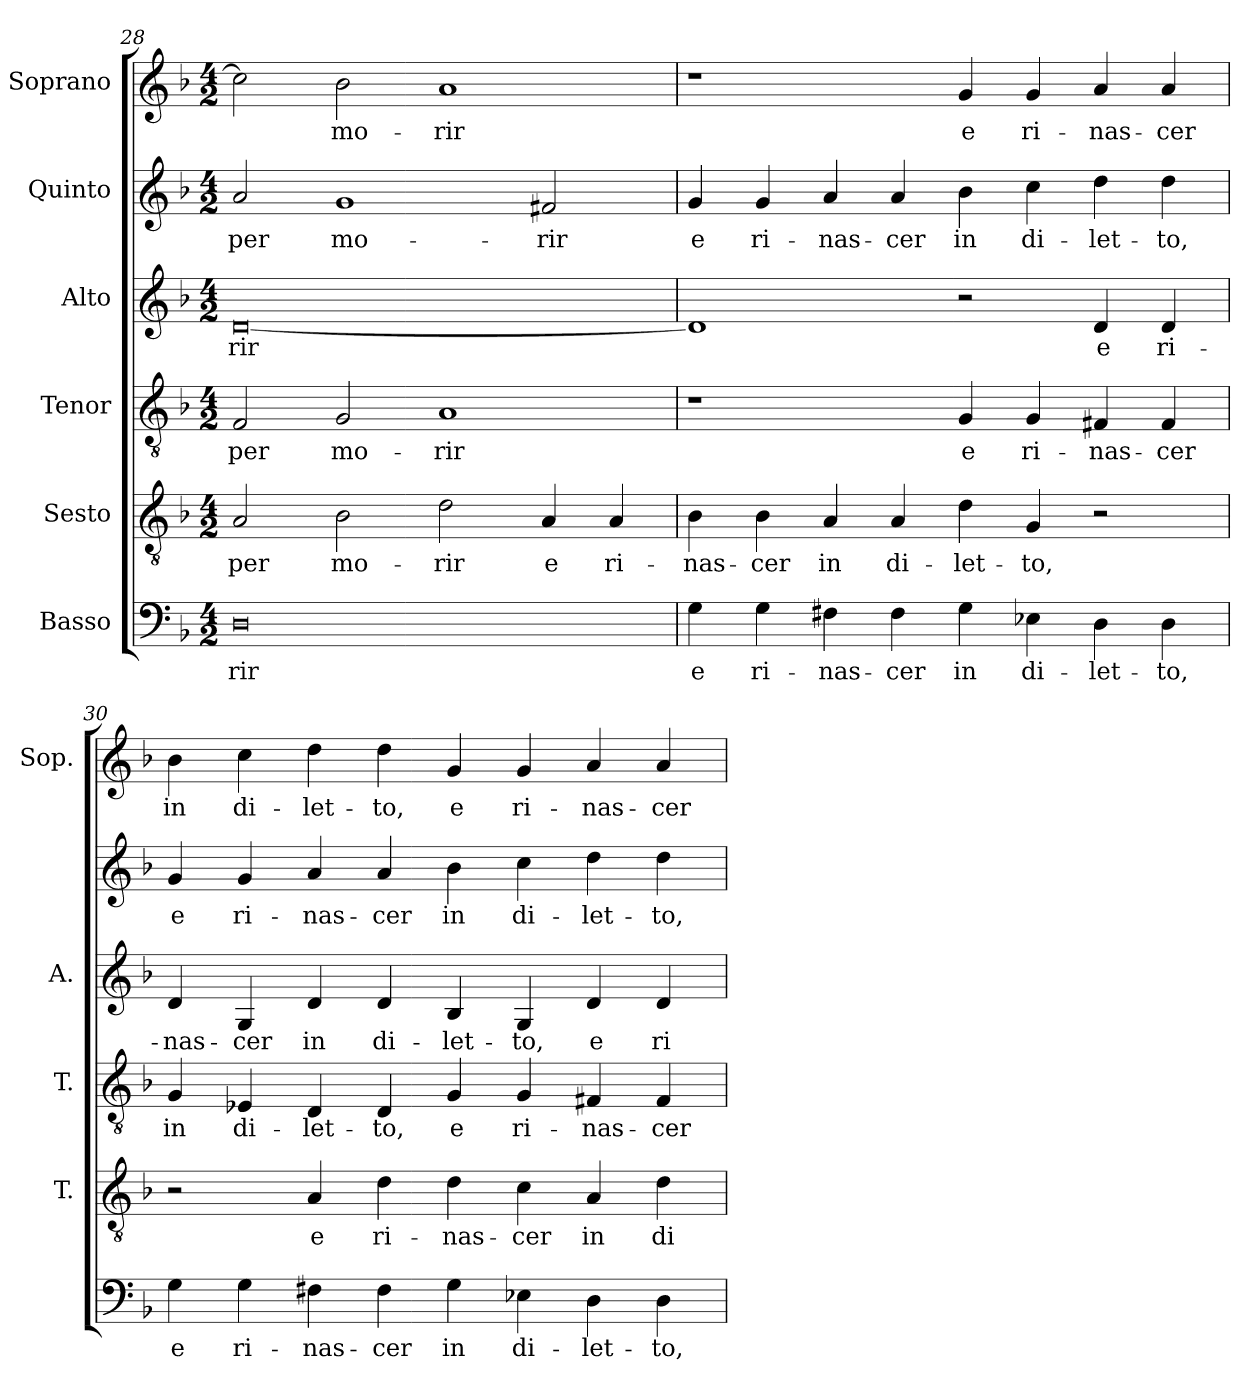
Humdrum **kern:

**kern	**text	**kern	**text	**kern	**text	**kern	**text	**kern	**text	**kern	**text
*part6	*part6	*part5	*part5	*part4	*part4	*part3	*part3	*part2	*part2	*part1	*part1
*staff6	*staff6	*staff5	*staff5	*staff4	*staff4	*staff3	*staff3	*staff2	*staff2	*staff1	*staff1
*I"Basso	*	*I"Sesto	*	*I"Tenor	*	*I"Alto	*	*I"Quinto	*	*I"Soprano	*
*	*	*I'T.	*	*I'T.	*	*I'A.	*	*	*	*I'Sop.	*
*clefF4	*	*clefGv2	*	*clefGv2	*	*clefG2	*	*clefG2	*	*clefG2	*
*	*	*ITrd7c12	*	*ITrd7c12	*	*	*	*	*	*	*
*k[b-]	*	*k[b-]	*	*k[b-]	*	*k[b-]	*	*k[b-]	*	*k[b-]	*
*F:	*	*F:	*	*F:	*	*F:	*	*F:	*	*F:	*
*M4/2	*	*M4/2	*	*M4/2	*	*M4/2	*	*M4/2	*	*M4/2	*
=28	=28	=28	=28	=28	=28	=28	=28	=28	=28	=28	=28
!	!LO:LY:b:color=#000000	!	!	!	!	!	!	!	!	!	!
!	!	!	!LO:LY:b:color=#000000	!	!	!	!	!	!	!	!
!	!	!	!	!	!LO:LY:b:color=#000000	!	!	!	!	!	!
!	!	!	!	!	!	!	!LO:LY:b:color=#000000	!	!	!	!
!	!	!	!	!	!	!	!	!	!LO:LY:b:color=#000000	!	!
0Di	-rir	2AAi/	per	2FFi/	per	[0di	-rir	2ai/	per	2cci\]	.
!	!	!	!LO:LY:b:color=#000000	!	!	!	!	!	!	!	!
!	!	!	!	!	!LO:LY:b:color=#000000	!	!	!	!	!	!
!	!	!	!	!	!	!	!	!	!LO:LY:b:color=#000000	!	!
!	!	!	!	!	!	!	!	!	!	!	!LO:LY:b:color=#000000
.	.	2BB-i\	mo-	2GGi/	mo-	.	.	1gi	mo-	2b-i\	mo-
!	!	!	!LO:LY:b:color=#000000	!	!	!	!	!	!	!	!
!	!	!	!	!	!LO:LY:b:color=#000000	!	!	!	!	!	!
!	!	!	!	!	!	!	!	!	!	!	!LO:LY:b:color=#000000
.	.	2Di\	-rir	1AAi	-rir	.	.	.	.	1ai	-rir
!	!	!	!LO:LY:b:color=#000000	!	!	!	!	!	!	!	!
!	!	!	!	!	!	!	!	!	!LO:LY:b:color=#000000	!	!
.	.	4AAi/	e	.	.	.	.	2f#Xi/	-rir	.	.
!	!	!	!LO:LY:b:color=#000000	!	!	!	!	!	!	!	!
.	.	4AAi/	ri-	.	.	.	.	.	.	.	.
=29	=29	=29	=29	=29	=29	=29	=29	=29	=29	=29	=29
!	!LO:LY:b:color=#000000	!	!	!	!	!	!	!	!	!	!
!	!	!	!LO:LY:b:color=#000000	!	!	!	!	!	!	!	!
!	!	!	!	!	!	!	!	!	!LO:LY:b:color=#000000	!	!
4Gi\	e	4BB-i\	-nas-	1r	.	1di]	.	4gi/	e	1r	.
!	!LO:LY:b:color=#000000	!	!	!	!	!	!	!	!	!	!
!	!	!	!LO:LY:b:color=#000000	!	!	!	!	!	!	!	!
!	!	!	!	!	!	!	!	!	!LO:LY:b:color=#000000	!	!
4Gi\	ri-	4BB-i\	-cer	.	.	.	.	4gi/	ri-	.	.
!	!LO:LY:b:color=#000000	!	!	!	!	!	!	!	!	!	!
!	!	!	!LO:LY:b:color=#000000	!	!	!	!	!	!	!	!
!	!	!	!	!	!	!	!	!	!LO:LY:b:color=#000000	!	!
4F#Xi\	-nas-	4AAi/	in	.	.	.	.	4ai/	-nas-	.	.
!	!LO:LY:b:color=#000000	!	!	!	!	!	!	!	!	!	!
!	!	!	!LO:LY:b:color=#000000	!	!	!	!	!	!	!	!
!	!	!	!	!	!	!	!	!	!LO:LY:b:color=#000000	!	!
4F#i\	-cer	4AAi/	di-	.	.	.	.	4ai/	-cer	.	.
!	!LO:LY:b:color=#000000	!	!	!	!	!	!	!	!	!	!
!	!	!	!LO:LY:b:color=#000000	!	!	!	!	!	!	!	!
!	!	!	!	!	!LO:LY:b:color=#000000	!	!	!	!	!	!
!	!	!	!	!	!	!	!	!	!LO:LY:b:color=#000000	!	!
!	!	!	!	!	!	!	!	!	!	!	!LO:LY:b:color=#000000
4Gi\	in	4Di\	-let-	4GGi/	e	2r	.	4b-i\	in	4gi/	e
!	!LO:LY:b:color=#000000	!	!	!	!	!	!	!	!	!	!
!	!	!	!LO:LY:b:color=#000000	!	!	!	!	!	!	!	!
!	!	!	!	!	!LO:LY:b:color=#000000	!	!	!	!	!	!
!	!	!	!	!	!	!	!	!	!LO:LY:b:color=#000000	!	!
!	!	!	!	!	!	!	!	!	!	!	!LO:LY:b:color=#000000
4E-Xi\	di-	4GGi/	-to,	4GGi/	ri-	.	.	4cci\	di-	4gi/	ri-
!	!LO:LY:b:color=#000000	!	!	!	!	!	!	!	!	!	!
!	!	!	!	!	!LO:LY:b:color=#000000	!	!	!	!	!	!
!	!	!	!	!	!	!	!LO:LY:b:color=#000000	!	!	!	!
!	!	!	!	!	!	!	!	!	!LO:LY:b:color=#000000	!	!
!	!	!	!	!	!	!	!	!	!	!	!LO:LY:b:color=#000000
4Di\	-let-	2r	.	4FF#Xi/	-nas-	4di/	e	4ddi\	-let-	4ai/	-nas-
!	!LO:LY:b:color=#000000	!	!	!	!	!	!	!	!	!	!
!	!	!	!	!	!LO:LY:b:color=#000000	!	!	!	!	!	!
!	!	!	!	!	!	!	!LO:LY:b:color=#000000	!	!	!	!
!	!	!	!	!	!	!	!	!	!LO:LY:b:color=#000000	!	!
!	!	!	!	!	!	!	!	!	!	!	!LO:LY:b:color=#000000
4Di\	-to,	.	.	4FF#i/	-cer	4di/	ri-	4ddi\	-to,	4ai/	-cer
!!LO:LB:g=z
=30	=30	=30	=30	=30	=30	=30	=30	=30	=30	=30	=30
!	!LO:LY:b:color=#000000	!	!	!	!	!	!	!	!	!	!
!	!	!	!	!	!LO:LY:b:color=#000000	!	!	!	!	!	!
!	!	!	!	!	!	!	!LO:LY:b:color=#000000	!	!	!	!
!	!	!	!	!	!	!	!	!	!LO:LY:b:color=#000000	!	!
!	!	!	!	!	!	!	!	!	!	!	!LO:LY:b:color=#000000
4Gi\	e	2r	.	4GGi/	in	4di/	-nas-	4gi/	e	4b-i\	in
!	!LO:LY:b:color=#000000	!	!	!	!	!	!	!	!	!	!
!	!	!	!	!	!LO:LY:b:color=#000000	!	!	!	!	!	!
!	!	!	!	!	!	!	!LO:LY:b:color=#000000	!	!	!	!
!	!	!	!	!	!	!	!	!	!LO:LY:b:color=#000000	!	!
!	!	!	!	!	!	!	!	!	!	!	!LO:LY:b:color=#000000
4Gi\	ri-	.	.	4EE-Xi/	di-	4Gi/	-cer	4gi/	ri-	4cci\	di-
!	!LO:LY:b:color=#000000	!	!	!	!	!	!	!	!	!	!
!	!	!	!LO:LY:b:color=#000000	!	!	!	!	!	!	!	!
!	!	!	!	!	!LO:LY:b:color=#000000	!	!	!	!	!	!
!	!	!	!	!	!	!	!LO:LY:b:color=#000000	!	!	!	!
!	!	!	!	!	!	!	!	!	!LO:LY:b:color=#000000	!	!
!	!	!	!	!	!	!	!	!	!	!	!LO:LY:b:color=#000000
4F#Xi\	-nas-	4AAi/	e	4DDi/	-let-	4di/	in	4ai/	-nas-	4ddi\	-let-
!	!LO:LY:b:color=#000000	!	!	!	!	!	!	!	!	!	!
!	!	!	!LO:LY:b:color=#000000	!	!	!	!	!	!	!	!
!	!	!	!	!	!LO:LY:b:color=#000000	!	!	!	!	!	!
!	!	!	!	!	!	!	!LO:LY:b:color=#000000	!	!	!	!
!	!	!	!	!	!	!	!	!	!LO:LY:b:color=#000000	!	!
!	!	!	!	!	!	!	!	!	!	!	!LO:LY:b:color=#000000
4F#i\	-cer	4Di\	ri-	4DDi/	-to,	4di/	di-	4ai/	-cer	4ddi\	-to,
!	!LO:LY:b:color=#000000	!	!	!	!	!	!	!	!	!	!
!	!	!	!LO:LY:b:color=#000000	!	!	!	!	!	!	!	!
!	!	!	!	!	!LO:LY:b:color=#000000	!	!	!	!	!	!
!	!	!	!	!	!	!	!LO:LY:b:color=#000000	!	!	!	!
!	!	!	!	!	!	!	!	!	!LO:LY:b:color=#000000	!	!
!	!	!	!	!	!	!	!	!	!	!	!LO:LY:b:color=#000000
4Gi\	in	4Di\	-nas-	4GGi/	e	4B-i/	-let-	4b-i\	in	4gi/	e
!	!LO:LY:b:color=#000000	!	!	!	!	!	!	!	!	!	!
!	!	!	!LO:LY:b:color=#000000	!	!	!	!	!	!	!	!
!	!	!	!	!	!LO:LY:b:color=#000000	!	!	!	!	!	!
!	!	!	!	!	!	!	!LO:LY:b:color=#000000	!	!	!	!
!	!	!	!	!	!	!	!	!	!LO:LY:b:color=#000000	!	!
!	!	!	!	!	!	!	!	!	!	!	!LO:LY:b:color=#000000
4E-Xi\	di-	4Ci\	-cer	4GGi/	ri-	4Gi/	-to,	4cci\	di-	4gi/	ri-
!	!LO:LY:b:color=#000000	!	!	!	!	!	!	!	!	!	!
!	!	!	!LO:LY:b:color=#000000	!	!	!	!	!	!	!	!
!	!	!	!	!	!LO:LY:b:color=#000000	!	!	!	!	!	!
!	!	!	!	!	!	!	!LO:LY:b:color=#000000	!	!	!	!
!	!	!	!	!	!	!	!	!	!LO:LY:b:color=#000000	!	!
!	!	!	!	!	!	!	!	!	!	!	!LO:LY:b:color=#000000
4Di\	-let-	4AAi/	in	4FF#Xi/	-nas-	4di/	e	4ddi\	-let-	4ai/	-nas-
!	!LO:LY:b:color=#000000	!	!	!	!	!	!	!	!	!	!
!	!	!	!LO:LY:b:color=#000000	!	!	!	!	!	!	!	!
!	!	!	!	!	!LO:LY:b:color=#000000	!	!	!	!	!	!
!	!	!	!	!	!	!	!LO:LY:b:color=#000000	!	!	!	!
!	!	!	!	!	!	!	!	!	!LO:LY:b:color=#000000	!	!
!	!	!	!	!	!	!	!	!	!	!	!LO:LY:b:color=#000000
4Di\	-to,	4Di\	di-	4FF#i/	-cer	4di/	ri-	4ddi\	-to,	4ai/	-cer
=	=	=	=	=	=	=	=	=	=	=	=
*-	*-	*-	*-	*-	*-	*-	*-	*-	*-	*-	*-
